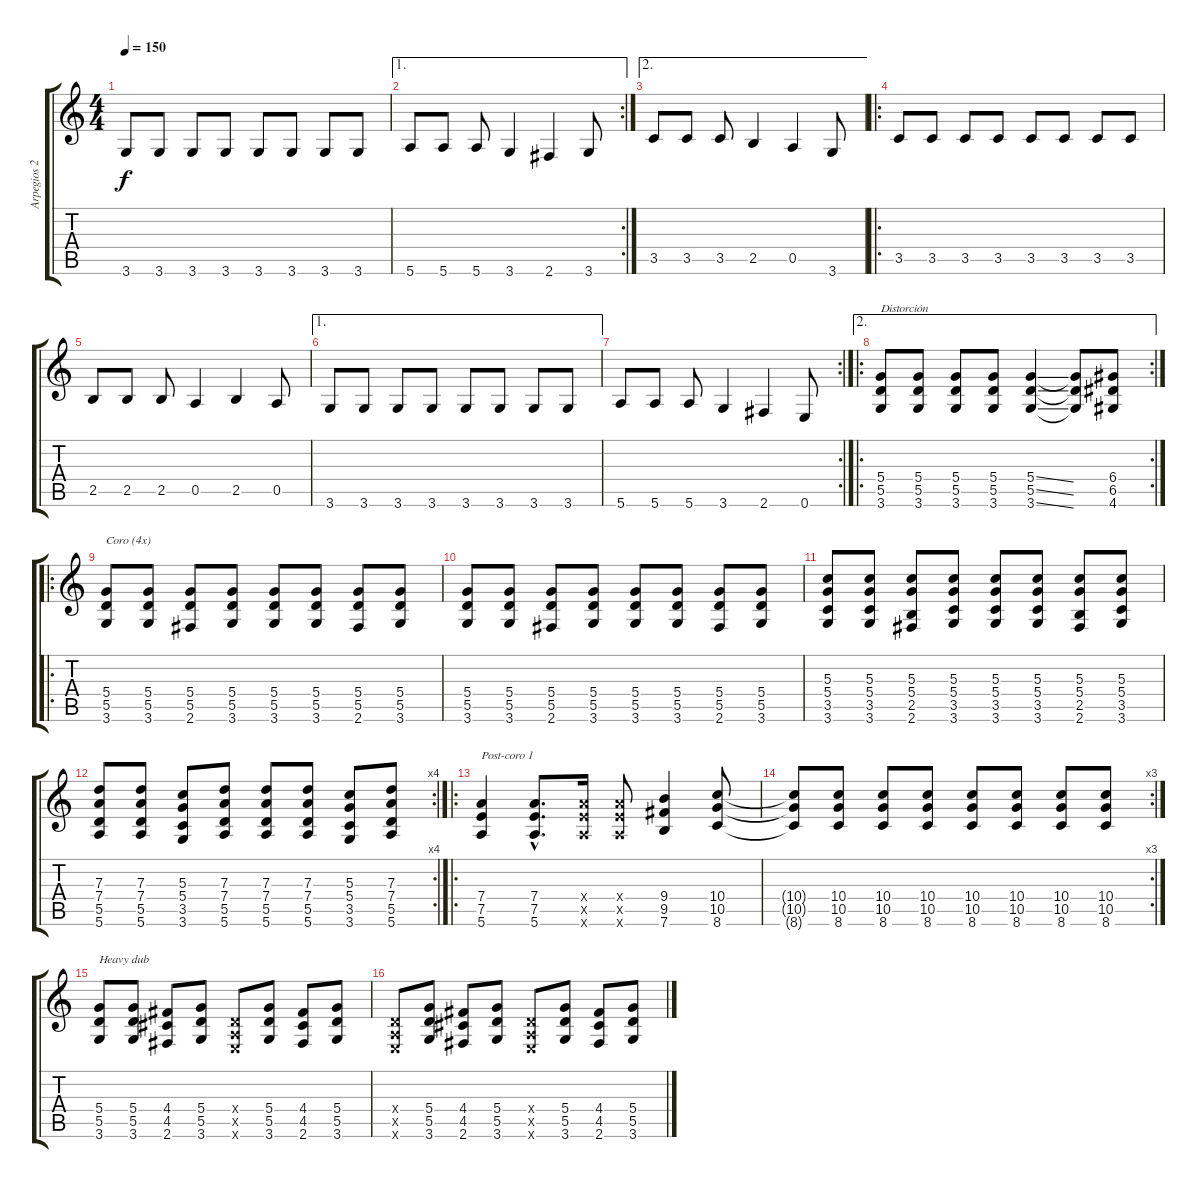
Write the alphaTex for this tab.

\track ("Arpegios 2/Distorción (Cristian Aldana)" "Arpegios 2") {instrument distortionguitar}
\staff {score tabs}
\tuning (E4 B3 G3 D3 A2 E2) {hide}
\ts (4 4)
\tempo 150
\clef g2
\ks c
3.6.8{dy f} 3.6.8 3.6.8 3.6.8 3.6.8 3.6.8 3.6.8 3.6.8 |
\ae 1
\rc 2
5.6.8 5.6.8 5.6.8 3.6.4 2.6.4 3.6.8 |
\ae 2
3.5.8 3.5.8 3.5.8 2.5.4 0.5.4 3.6.8 |
\ro
3.5.8{instrument electricguitarjazz} 3.5.8{instrument electricguitarjazz} 3.5.8{instrument electricguitarjazz} 3.5.8{instrument electricguitarjazz} 3.5.8{instrument electricguitarjazz} 3.5.8{instrument electricguitarjazz} 3.5.8{instrument electricguitarjazz} 3.5.8{instrument electricguitarjazz} |
2.5.8 2.5.8 2.5.8 0.5.4 2.5.4 0.5.8 |
\ae 1
3.6.8 3.6.8 3.6.8 3.6.8 3.6.8 3.6.8 3.6.8 3.6.8 |
\rc 2
5.6.8 5.6.8 5.6.8 3.6.4 2.6.4 0.6.8 |
\ae 2
\ro
\rc 2
(5.4 5.5 3.6).8{txt "Distorción" instrument distortionguitar} (5.4 5.5 3.6).8{instrument distortionguitar} (5.4 5.5 3.6).8{instrument distortionguitar} (5.4 5.5 3.6).8{instrument distortionguitar} (5.4{ss} 5.5{ss} 3.6{ss}).4{instrument distortionguitar} (5.4{t} 5.5{t} 3.6{t}).8 (6.4 6.5 4.6).8 |
\ro
(5.4 5.5 3.6).8{txt "Coro (4x)"} (5.4 5.5 3.6).8 (5.4 5.5 2.6).8 (5.4 5.5 3.6).8 (5.4 5.5 3.6).8 (5.4 5.5 3.6).8 (5.4 5.5 2.6).8 (5.4 5.5 3.6).8 |
(5.4 5.5 3.6).8 (5.4 5.5 3.6).8 (5.4 5.5 2.6).8 (5.4 5.5 3.6).8 (5.4 5.5 3.6).8 (5.4 5.5 3.6).8 (5.4 5.5 2.6).8 (5.4 5.5 3.6).8 |
(5.3 5.4 3.5 3.6).8 (5.3 5.4 3.5 3.6).8 (5.3 5.4 2.5 2.6).8 (5.3 5.4 3.5 3.6).8 (5.3 5.4 3.5 3.6).8 (5.3 5.4 3.5 3.6).8 (5.3 5.4 2.5 2.6).8 (5.3 5.4 3.5 3.6).8 |
\rc 4
(7.3 7.4 5.5 5.6).8 (7.3 7.4 5.5 5.6).8 (5.3 5.4 3.5 3.6).8 (7.3 7.4 5.5 5.6).8 (7.3 7.4 5.5 5.6).8 (7.3 7.4 5.5 5.6).8 (5.3 5.4 3.5 3.6).8 (7.3 7.4 5.5 5.6).8 |
\ro
(7.4 7.5 5.6).4{txt "Post-coro 1"} (7.4{hac} 7.5{hac} 5.6{hac}).8{d} (7.4{x} 7.5{x} 5.6{x}).16 (7.4{x} 7.5{x} 5.6{x}).8 (9.4 9.5 7.6).4 (10.4 10.5 8.6).8 |
\rc 3
(10.4{t} 10.5{t} 8.6{t}).8 (10.4 10.5 8.6).8 (10.4 10.5 8.6).8 (10.4 10.5 8.6).8 (10.4 10.5 8.6).8 (10.4 10.5 8.6).8 (10.4 10.5 8.6).8 (10.4 10.5 8.6).8 |
(5.4 5.5 3.6).8{txt "Heavy dub"} (5.4 5.5 3.6).8 (4.4 4.5 2.6).8 (5.4 5.5 3.6).8 (0.4{x} 0.5{x} 0.6{x}).8 (5.4 5.5 3.6).8 (4.4 4.5 2.6).8 (5.4 5.5 3.6).8 |
(0.4{x} 0.5{x} 0.6{x}).8 (5.4 5.5 3.6).8 (4.4 4.5 2.6).8 (5.4 5.5 3.6).8 (0.4{x} 0.5{x} 0.6{x}).8 (5.4 5.5 3.6).8 (4.4 4.5 2.6).8 (5.4 5.5 3.6).8
